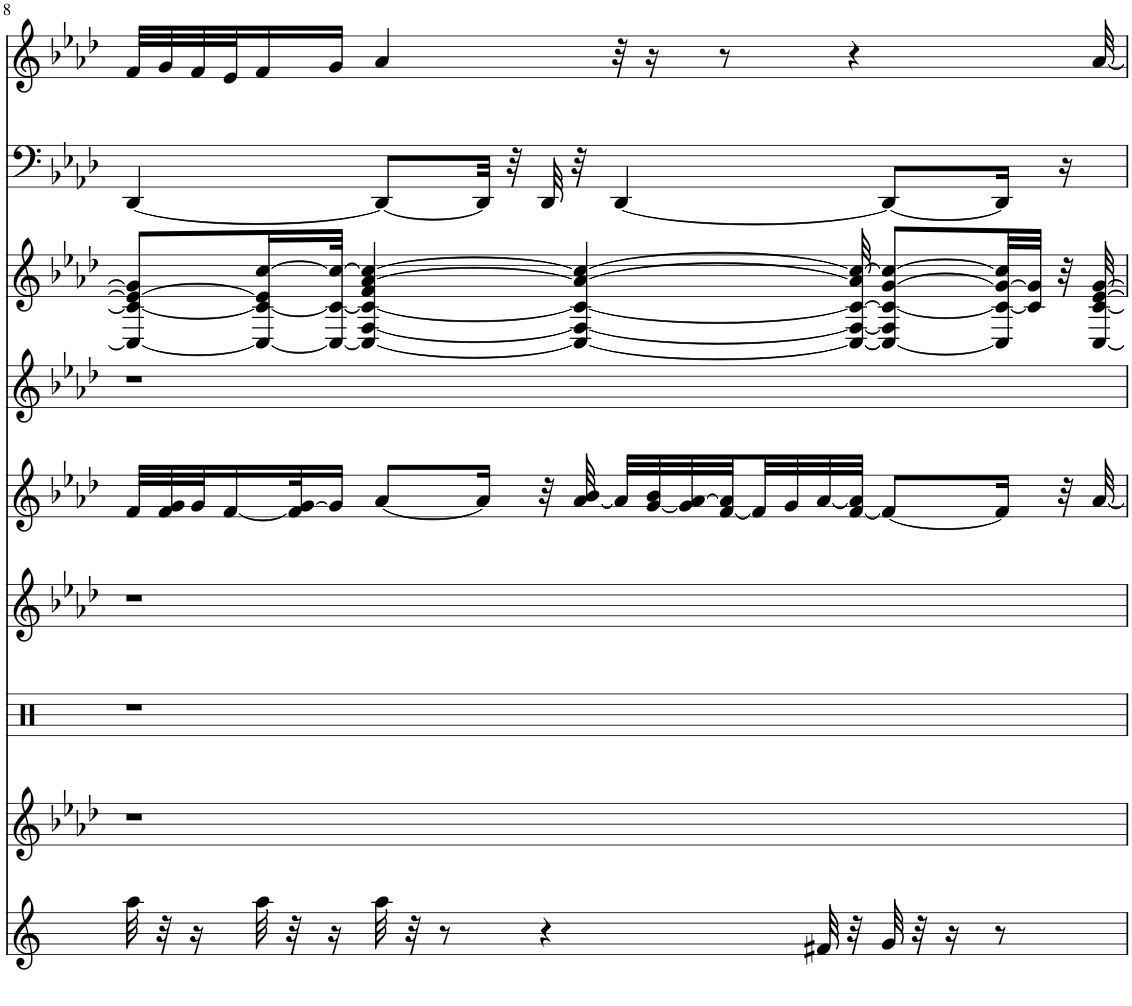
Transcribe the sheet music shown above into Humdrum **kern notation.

**kern	**kern	**kern	**kern	**kern	**kern	**kern	**kern	**kern
*part9	*part8	*part7	*part6	*part5	*part4	*part3	*part2	*part1
*staff9	*staff8	*staff7	*staff6	*staff5	*staff4	*staff3	*staff2	*staff1
*I"StringInstrument	*I"Electric Guitar	*I"StringInstrument	*I"StringInstrument	*I"Pan Flute	*I"Piano	*I"StringInstrument	*I"Electric Bass	*I"AKSAM&quot;GUNESI&quot;DOGDU
*I'Str	*I'Elec Gtr	*I'Str	*I'Str	*I'P Fl	*I'Pno	*I'Str	*I'Elec b	*
!!LO:PB:g=z
*clefG2	*clefG2	*clefX	*clefG2	*clefG2	*clefG2	*clefG2	*clefF4	*clefG2
*k[]	*k[b-e-a-d-]	*k[]	*k[b-e-a-d-]	*k[b-e-a-d-]	*k[b-e-a-d-]	*k[b-e-a-d-]	*k[b-e-a-d-]	*k[b-e-a-d-]
*M4/4	*M4/4	*M4/4	*M4/4	*M4/4	*M4/4	*M4/4	*M4/4	*M4/4
=8	=8	=8	=8	=8	=8	=8	=8	=8
32aa\	1r	1r	1r	32f/LLL	1r	8C/_ 8c/_ 8e-/_ 8g/]L	[4DD-/	32f/LLL
32r	.	.	.	32f/ 32g/	.	.	.	32g/
16r	.	.	.	32g/J	.	.	.	32f/
.	.	.	.	[16f/	.	.	.	32e-/J
32aa\	.	.	.	.	.	16C/_ 16c/_ 16e-/] [16cc/L	.	16f/
32r	.	.	.	32f/] [32g/K	.	.	.	.
16r	.	.	.	16g/JJ]	.	32C/_ 32c/_ 32cc/_JJk	.	16g/JJ
.	.	.	.	.	.	4C/_ [4F/ 4c/_ 4f/ [4a-/ 4cc/_	.	.
32aa\	.	.	.	[8a-/L	.	.	8DD-/L_	4a-/
32r	.	.	.	.	.	.	.	.
8r	.	.	.	.	.	.	.	.
.	.	.	.	16a-/Jk]	.	.	32DD-/Jkk]	.
.	.	.	.	.	.	.	32r	.
4r	.	.	.	32r	.	.	32DD-/	.
.	.	.	.	[32a-/ 32b-/	.	4C/_ 4F/_ 4c/_ 4a-/_ 4cc/_	32r	.
.	.	.	.	32a-/LLL]	.	.	[4DD-/	32r
.	.	.	.	[32g/ 32b-/	.	.	.	16r
.	.	.	.	32g/] [32a-/	.	.	.	.
.	.	.	.	[32f/ 32a-/]	.	.	.	8r
.	.	.	.	32f/]	.	.	.	.
.	.	.	.	32g/	.	.	.	.
32f#X/	.	.	.	[32a-/	.	.	.	.
32r	.	.	.	[32f/ 32a-/]JJJ	.	32C/_ 32F/_ 32c/_ 32a-/] 32cc/_	.	4r
32g/	.	.	.	8f/L_	.	8C/_ 8F/] 8c/_ [8g/ 8cc/_L	8DD-/L_	.
32r	.	.	.	.	.	.	.	.
16r	.	.	.	.	.	.	.	.
8r	.	.	.	16f/Jk]	.	32C/] 32c/_ 32g/_ 32cc/]LL	16DD-/Jk]	.
.	.	.	.	.	.	32c/] 32g/]JJJ	.	.
.	.	.	.	32r	.	32r	16r	.
.	.	.	.	[32a-/	.	[32C/ [32c/ [32e-/ [32g/	.	[32a-/
=	=	=	=	=	=	=	=	=
*-	*-	*-	*-	*-	*-	*-	*-	*-
